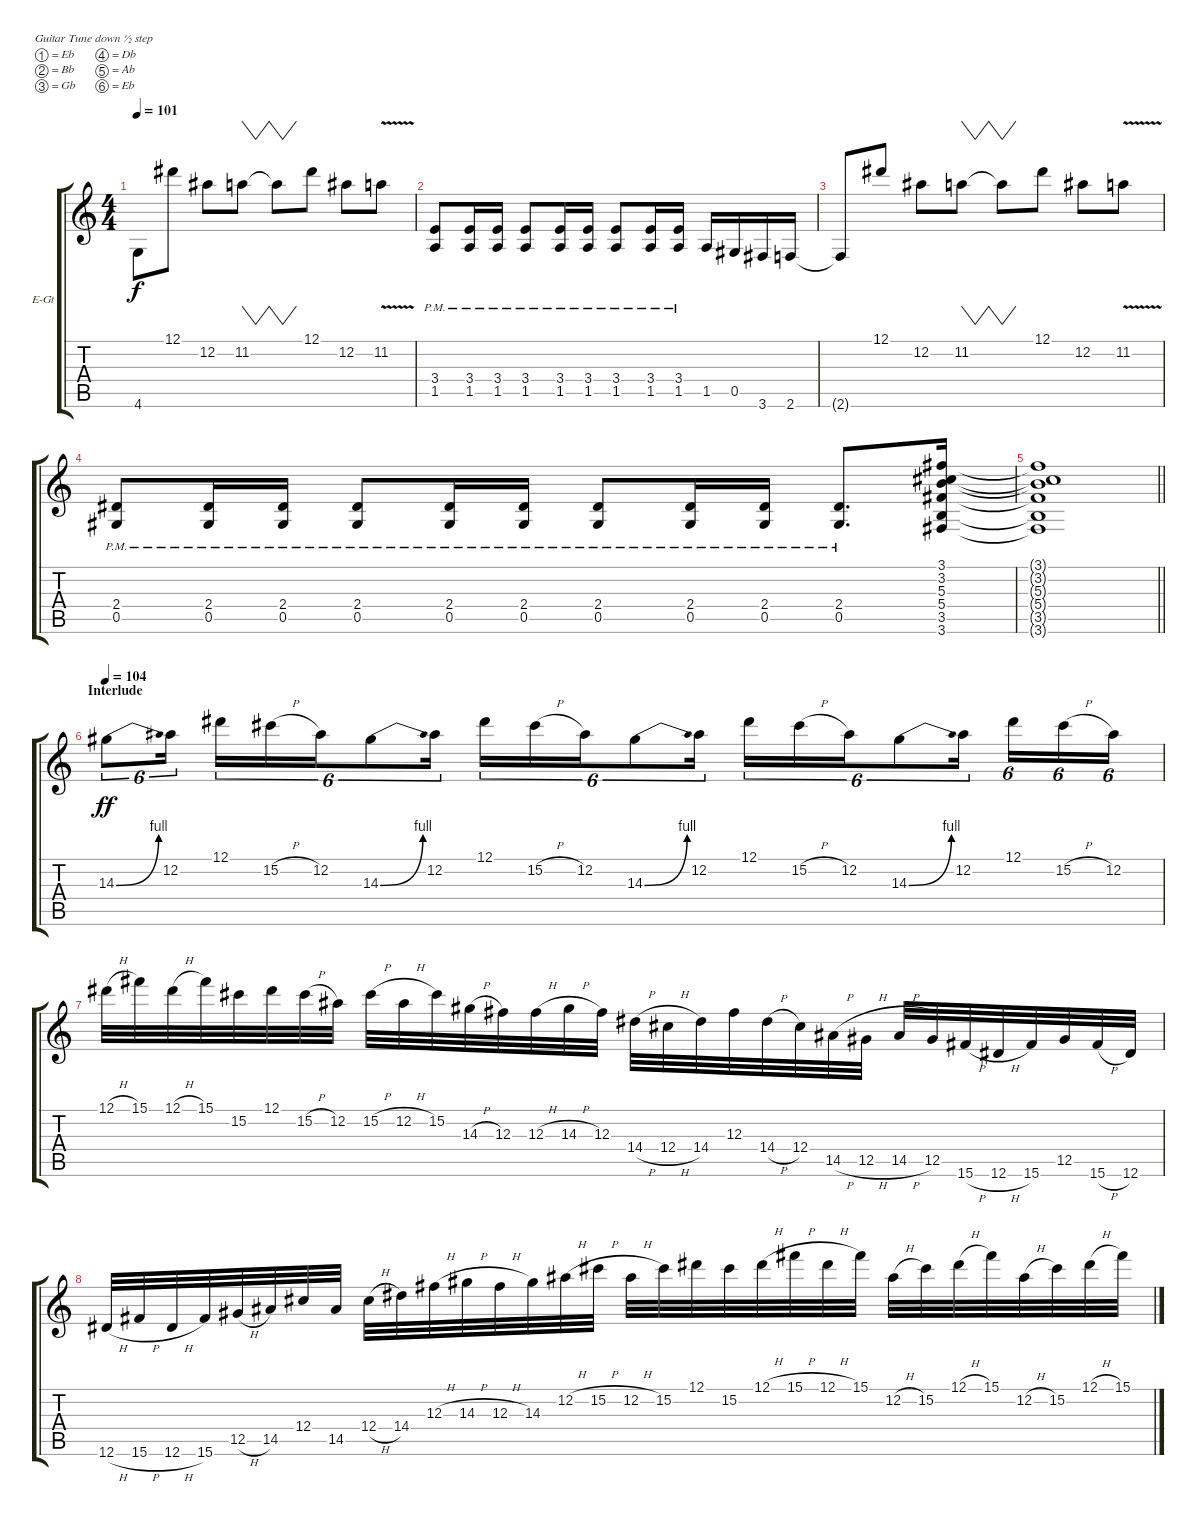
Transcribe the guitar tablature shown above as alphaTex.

\bracketExtendMode groupsimilarinstruments
\firstSystemTrackNameOrientation horizontal
\otherSystemsTrackNameOrientation horizontal
\track ("Guitar 1" "E-Gt") {instrument overdrivenguitar}
\staff {score tabs}
\tuning (Eb4 Bb3 Gb3 Db3 Ab2 Eb2)
\ts (4 4)
\tempo 101
\clef g2
\ks c
4.6{t}.8{dy f} 12.1.8 12.2.8 11.2.8{vw} 11.2{t}.8{vw} 12.1.8 12.2.8 11.2{v}.8 |
(3.4{pm} 1.5{pm}).8 (3.4{pm} 1.5{pm}).16 (3.4{pm} 1.5{pm}).16 (3.4{pm} 1.5{pm}).8 (3.4{pm} 1.5{pm}).16 (3.4{pm} 1.5{pm}).16 (3.4{pm} 1.5{pm}).8 (3.4{pm} 1.5{pm}).16 (3.4{pm} 1.5{pm}).16 1.5.16 0.5.16 3.6.16 2.6.16 |
2.6{t}.8 12.1.8 12.2.8 11.2.8{vw} 11.2{t}.8{vw} 12.1.8 12.2.8 11.2{v}.8 |
(2.4{pm} 0.5{pm}).8 (2.4{pm} 0.5{pm}).16 (2.4{pm} 0.5{pm}).16 (2.4{pm} 0.5{pm}).8 (2.4{pm} 0.5{pm}).16 (2.4{pm} 0.5{pm}).16 (2.4{pm} 0.5{pm}).8 (2.4{pm} 0.5{pm}).16 (2.4{pm} 0.5{pm}).16 (2.4{pm} 0.5{pm}).8{d} (3.1 3.2 5.3 5.4 3.5 3.6).16 |
\barLineRight lightlight
(3.1{t} 3.2{t} 5.3{t} 5.4{t} 3.5{t} 3.6{t}).1 |
\section ("" "Interlude")
\tempo 104
14.3{be (bend 0 0 60 4)}.8{tu (6 4) dy ff} 12.2.16{tu (6 4)} 12.1.16{tu (6 4)} 15.2{h}.16{tu (6 4)} 12.2.16{tu (6 4)} 14.3{be (bend 0 0 60 4)}.8{tu (6 4)} 12.2.16{tu (6 4)} 12.1.16{tu (6 4)} 15.2{h}.16{tu (6 4)} 12.2.16{tu (6 4)} 14.3{be (bend 0 0 60 4)}.8{tu (6 4)} 12.2.16{tu (6 4)} 12.1.16{tu (6 4)} 15.2{h}.16{tu (6 4)} 12.2.16{tu (6 4)} 14.3{be (bend 0 0 60 4)}.8{tu (6 4)} 12.2.16{tu (6 4)} 12.1.16{tu (6 4)} 15.2{h}.16{tu (6 4)} 12.2.16{tu (6 4)} |
12.1{h}.32 15.1.32 12.1{h}.32 15.1.32 15.2.32 12.1.32 15.2{h}.32 12.2.32 15.2{h}.32 12.2{h}.32 15.2.32 14.3{h}.32 12.3.32 12.3{h}.32 14.3{h}.32 12.3.32 14.4{h}.32 12.4{h}.32 14.4.32 12.3.32 14.4{h}.32 12.4.32 14.5{h}.32 12.5{h}.32 14.5{h}.32 12.5.32 15.6{h}.32 12.6{h}.32 15.6.32 12.5.32 15.6{h}.32 12.6.32 |
12.6{h}.32 15.6{h}.32 12.6{h}.32 15.6.32 12.5{h}.32 14.5.32 12.4.32 14.5.32 12.4{h}.32 14.4.32 12.3{h}.32 14.3{h}.32 12.3{h}.32 14.3.32 12.2{h}.32 15.2{h}.32 12.2{h}.32 15.2.32 12.1.32 15.2.32 12.1{h}.32 15.1{h}.32 12.1{h}.32 15.1.32 12.2{h}.32 15.2.32 12.1{h}.32 15.1.32 12.2{h}.32 15.2.32 12.1{h}.32 15.1.32
